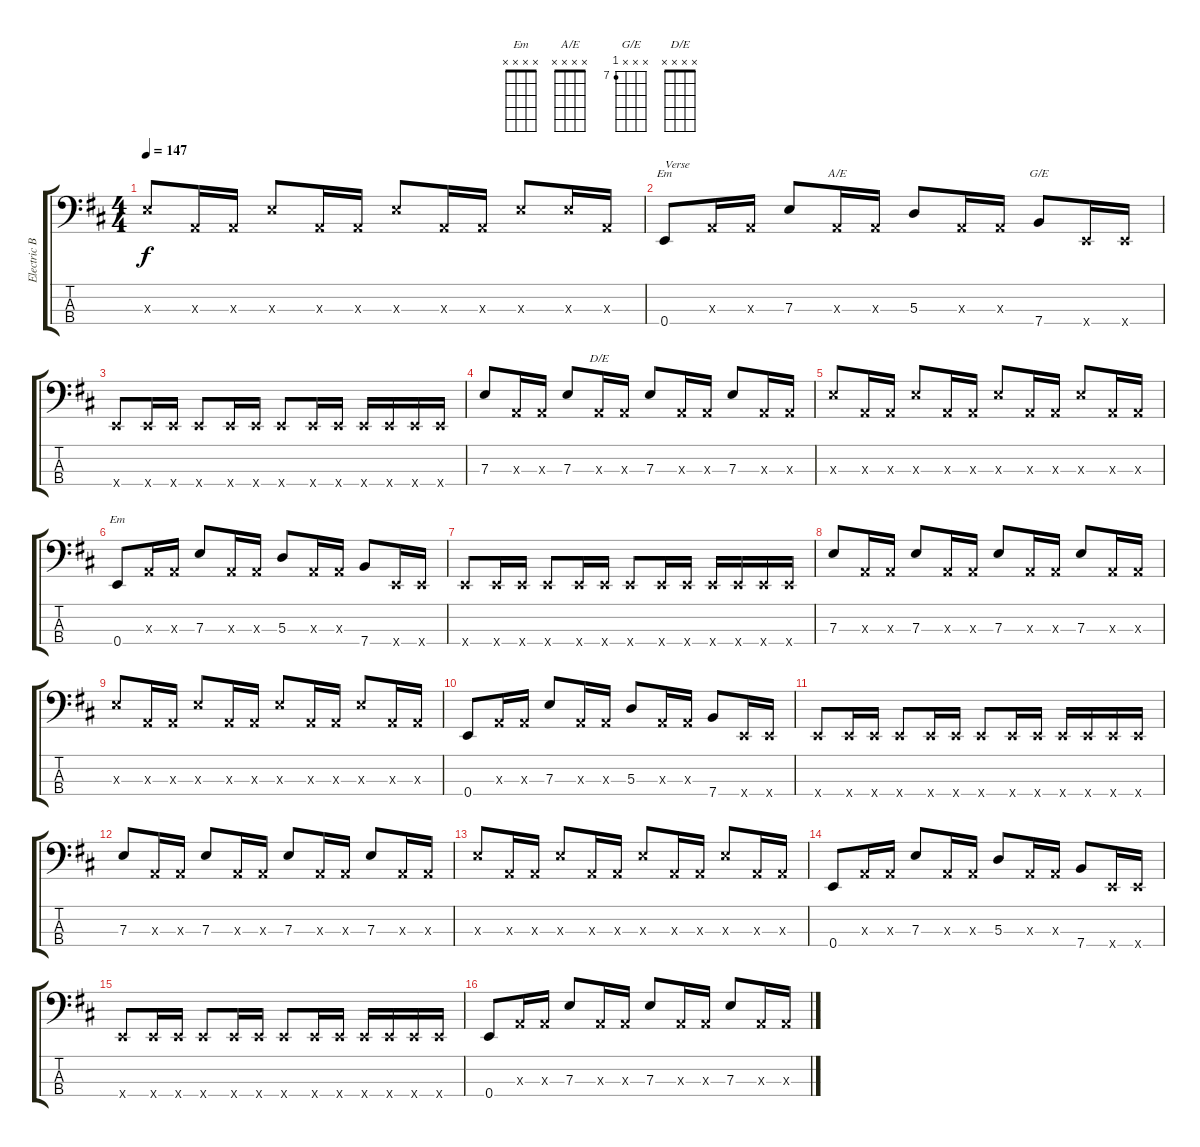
\track ("Electric Bass" "Electric B") {instrument electricbassfinger}
\staff {score tabs}
\tuning (G2 D2 A1 E1) {hide}
\chord ("Em" x x 7 x) {firstfret 7}
\chord ("A/E" x x x x)
\chord ("G/E" x x x 7) {firstfret 7}
\chord ("D/E" x x x x)
\chord ("Em" x x x x)
\ts (4 4)
\tempo 147
\clef f4
\ks bminor
7.3{x}.8{dy f} 0.3{x}.16 0.3{x}.16 7.3{x}.8 0.3{x}.16 0.3{x}.16 7.3{x}.8 0.3{x}.16 0.3{x}.16 7.3{x}.8 7.3{x}.16 0.3{x}.16 |
0.4.8{ch "Em" txt "Verse"} 0.3{x}.16 0.3{x}.16 7.3.8 0.3{x}.16{ch "A/E"} 0.3{x}.16 5.3.8 0.3{x}.16 0.3{x}.16 7.4.8{ch "G/E"} 0.4{x}.16 0.4{x}.16 |
0.4{x}.8 0.4{x}.16 0.4{x}.16 0.4{x}.8 0.4{x}.16 0.4{x}.16 0.4{x}.8 0.4{x}.16 0.4{x}.16 0.4{x}.16 0.4{x}.16 0.4{x}.16 0.4{x}.16 |
7.3.8 0.3{x}.16 0.3{x}.16 7.3.8 0.3{x}.16{ch "D/E"} 0.3{x}.16 7.3.8 0.3{x}.16 0.3{x}.16 7.3.8 0.3{x}.16 0.3{x}.16 |
7.3{x}.8 0.3{x}.16 0.3{x}.16 7.3{x}.8 0.3{x}.16 0.3{x}.16 7.3{x}.8 0.3{x}.16 0.3{x}.16 7.3{x}.8 0.3{x}.16 0.3{x}.16 |
0.4.8{ch "Em"} 0.3{x}.16 0.3{x}.16 7.3.8 0.3{x}.16 0.3{x}.16 5.3.8 0.3{x}.16 0.3{x}.16 7.4.8 0.4{x}.16 0.4{x}.16 |
0.4{x}.8 0.4{x}.16 0.4{x}.16 0.4{x}.8 0.4{x}.16 0.4{x}.16 0.4{x}.8 0.4{x}.16 0.4{x}.16 0.4{x}.16 0.4{x}.16 0.4{x}.16 0.4{x}.16 |
7.3.8 0.3{x}.16 0.3{x}.16 7.3.8 0.3{x}.16 0.3{x}.16 7.3.8 0.3{x}.16 0.3{x}.16 7.3.8 0.3{x}.16 0.3{x}.16 |
7.3{x}.8 0.3{x}.16 0.3{x}.16 7.3{x}.8 0.3{x}.16 0.3{x}.16 7.3{x}.8 0.3{x}.16 0.3{x}.16 7.3{x}.8 0.3{x}.16 0.3{x}.16 |
0.4.8 0.3{x}.16 0.3{x}.16 7.3.8 0.3{x}.16 0.3{x}.16 5.3.8 0.3{x}.16 0.3{x}.16 7.4.8 0.4{x}.16 0.4{x}.16 |
0.4{x}.8 0.4{x}.16 0.4{x}.16 0.4{x}.8 0.4{x}.16 0.4{x}.16 0.4{x}.8 0.4{x}.16 0.4{x}.16 0.4{x}.16 0.4{x}.16 0.4{x}.16 0.4{x}.16 |
7.3.8 0.3{x}.16 0.3{x}.16 7.3.8 0.3{x}.16 0.3{x}.16 7.3.8 0.3{x}.16 0.3{x}.16 7.3.8 0.3{x}.16 0.3{x}.16 |
7.3{x}.8 0.3{x}.16 0.3{x}.16 7.3{x}.8 0.3{x}.16 0.3{x}.16 7.3{x}.8 0.3{x}.16 0.3{x}.16 7.3{x}.8 0.3{x}.16 0.3{x}.16 |
0.4.8 0.3{x}.16 0.3{x}.16 7.3.8 0.3{x}.16 0.3{x}.16 5.3.8 0.3{x}.16 0.3{x}.16 7.4.8 0.4{x}.16 0.4{x}.16 |
0.4{x}.8 0.4{x}.16 0.4{x}.16 0.4{x}.8 0.4{x}.16 0.4{x}.16 0.4{x}.8 0.4{x}.16 0.4{x}.16 0.4{x}.16 0.4{x}.16 0.4{x}.16 0.4{x}.16 |
0.4.8 0.3{x}.16 0.3{x}.16 7.3.8 0.3{x}.16 0.3{x}.16 7.3.8 0.3{x}.16 0.3{x}.16 7.3.8 0.3{x}.16 0.3{x}.16
